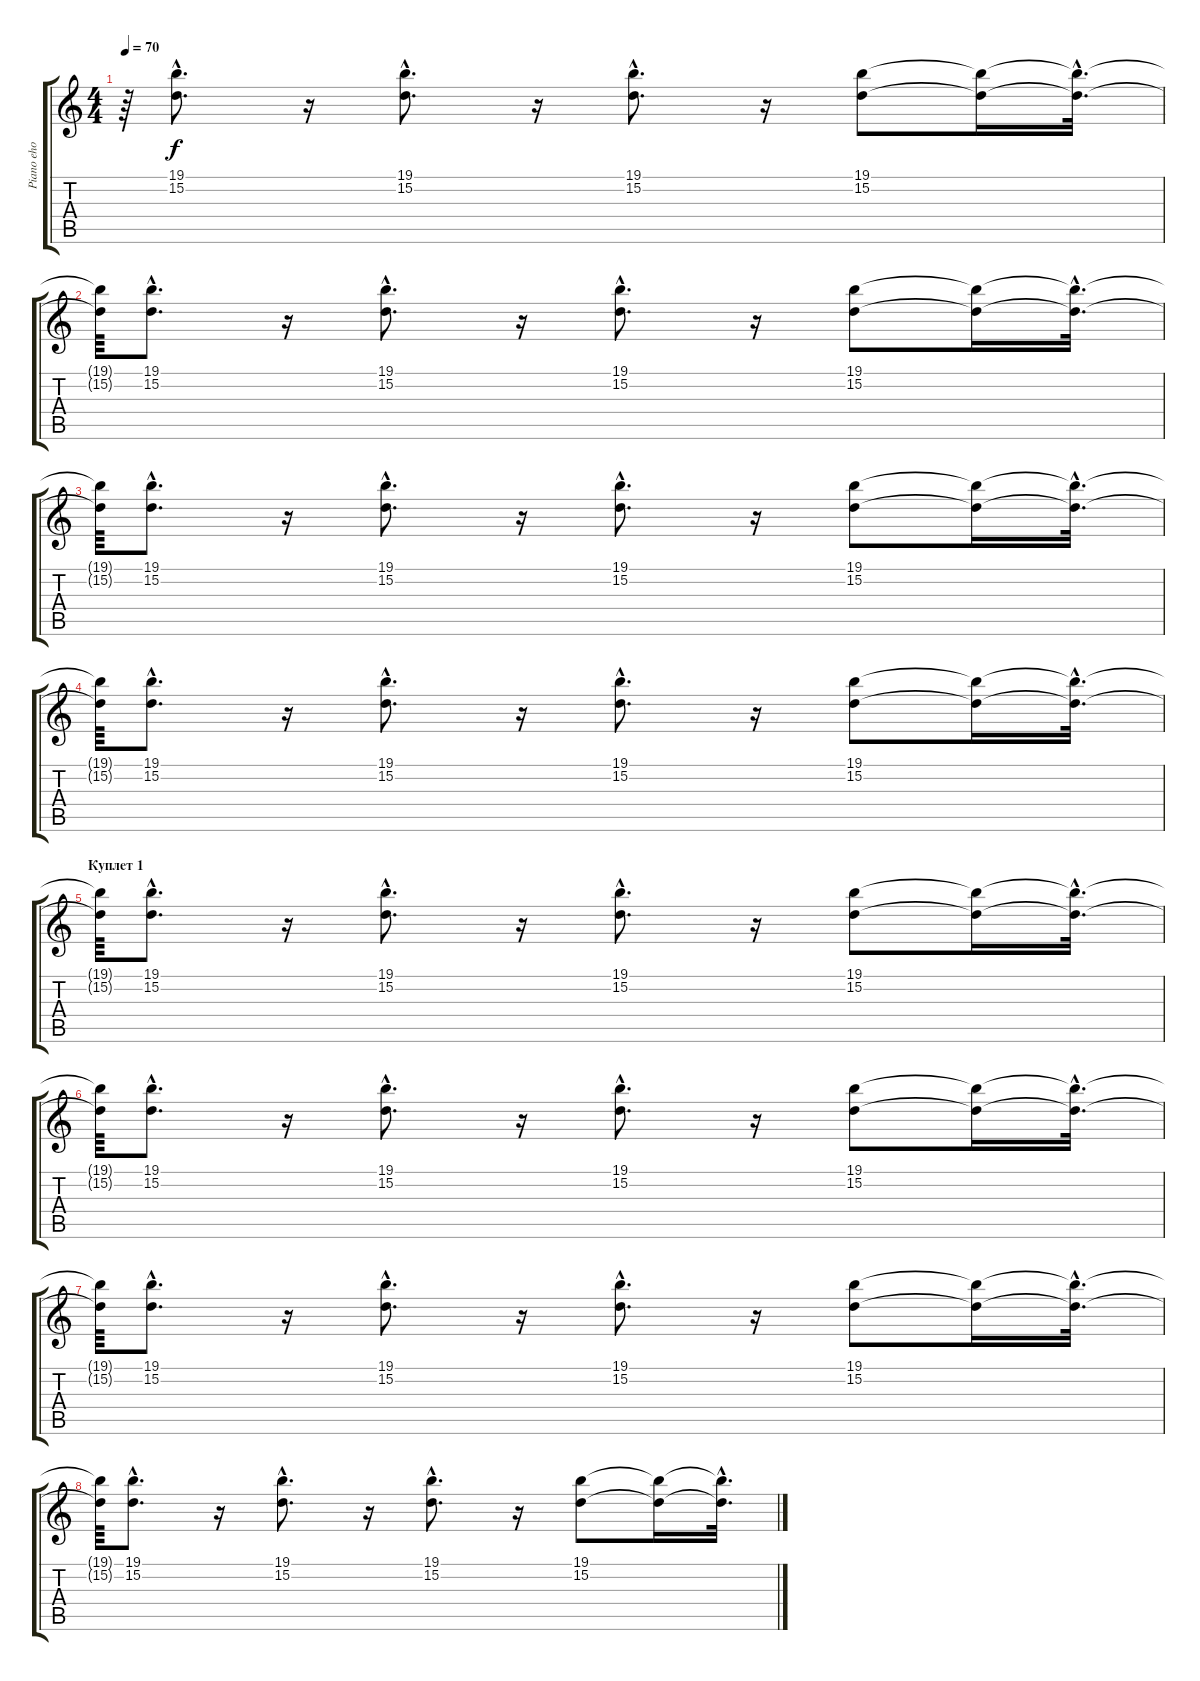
\track ("Piano eho" "Piano eho") {instrument acousticgrandpiano}
\staff {score tabs}
\tuning (E4 B3 G3 D3 A2 E2) {hide}
\ts (4 4)
\tempo 70
\clef g2
\ks c
r.64{dy f instrument acousticgrandpiano} (19.1{hac} 15.2{hac}).8{d} r.16 (19.1{hac} 15.2{hac}).8{d} r.16 (19.1{hac} 15.2{hac}).8{d} r.16 (19.1 15.2).8 (19.1{t} 15.2{t}).16 (19.1{hac t} 15.2{hac t}).32{d} |
(19.1{t} 15.2{t}).64 (19.1{hac} 15.2{hac}).8{d} r.16 (19.1{hac} 15.2{hac}).8{d} r.16 (19.1{hac} 15.2{hac}).8{d} r.16 (19.1 15.2).8 (19.1{t} 15.2{t}).16 (19.1{hac t} 15.2{hac t}).32{d} |
(19.1{t} 15.2{t}).64 (19.1{hac} 15.2{hac}).8{d} r.16 (19.1{hac} 15.2{hac}).8{d} r.16 (19.1{hac} 15.2{hac}).8{d} r.16 (19.1 15.2).8 (19.1{t} 15.2{t}).16 (19.1{hac t} 15.2{hac t}).32{d} |
(19.1{t} 15.2{t}).64 (19.1{hac} 15.2{hac}).8{d} r.16 (19.1{hac} 15.2{hac}).8{d} r.16 (19.1{hac} 15.2{hac}).8{d} r.16 (19.1 15.2).8 (19.1{t} 15.2{t}).16 (19.1{hac t} 15.2{hac t}).32{d} |
\section ("" "Куплет 1")
(19.1{t} 15.2{t}).64 (19.1{hac} 15.2{hac}).8{d} r.16 (19.1{hac} 15.2{hac}).8{d} r.16 (19.1{hac} 15.2{hac}).8{d} r.16 (19.1 15.2).8 (19.1{t} 15.2{t}).16 (19.1{hac t} 15.2{hac t}).32{d} |
(19.1{t} 15.2{t}).64 (19.1{hac} 15.2{hac}).8{d} r.16 (19.1{hac} 15.2{hac}).8{d} r.16 (19.1{hac} 15.2{hac}).8{d} r.16 (19.1 15.2).8 (19.1{t} 15.2{t}).16 (19.1{hac t} 15.2{hac t}).32{d} |
(19.1{t} 15.2{t}).64 (19.1{hac} 15.2{hac}).8{d} r.16 (19.1{hac} 15.2{hac}).8{d} r.16 (19.1{hac} 15.2{hac}).8{d} r.16 (19.1 15.2).8 (19.1{t} 15.2{t}).16 (19.1{hac t} 15.2{hac t}).32{d} |
(19.1{t} 15.2{t}).64 (19.1{hac} 15.2{hac}).8{d} r.16 (19.1{hac} 15.2{hac}).8{d} r.16 (19.1{hac} 15.2{hac}).8{d} r.16 (19.1 15.2).8 (19.1{t} 15.2{t}).16 (19.1{hac t} 15.2{hac t}).32{d}
